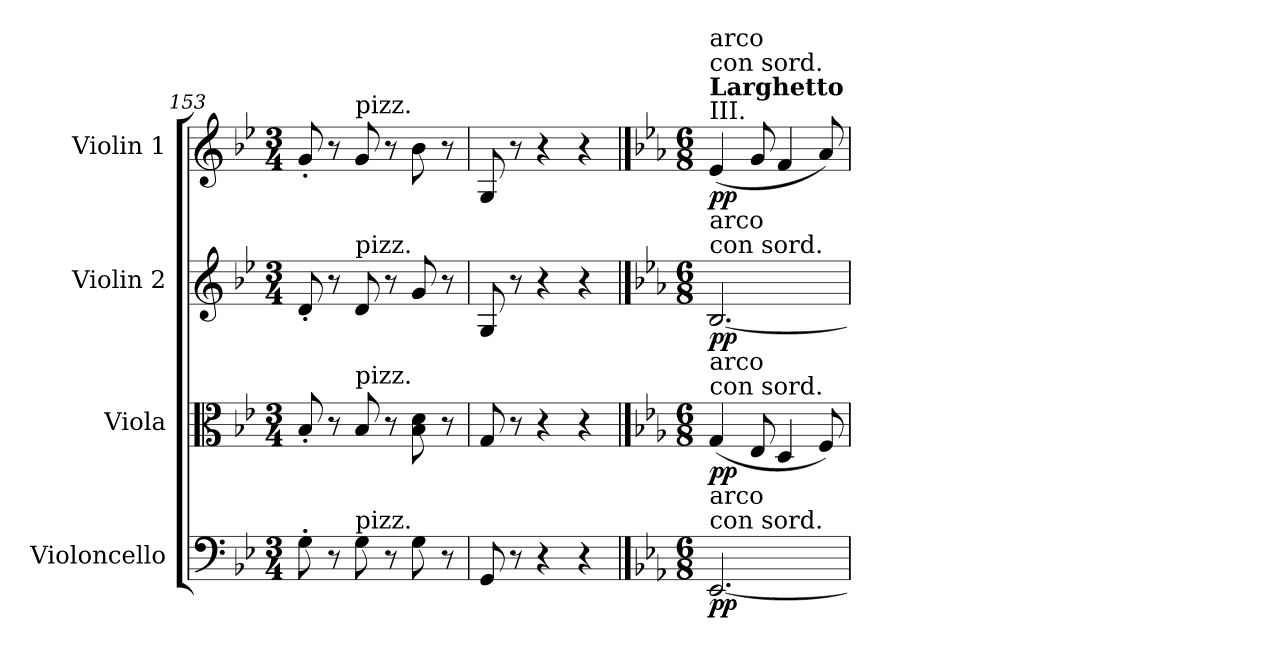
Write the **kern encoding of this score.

**kern	**dynam	**kern	**dynam	**kern	**dynam	**kern	**dynam
*part4	*part4	*part3	*part3	*part2	*part2	*part1	*part1
*staff4	*staff4	*staff3	*staff3	*staff2	*staff2	*staff1	*staff1
*I"Violoncello	*	*I"Viola	*	*I"Violin 2	*	*I"Violin 1	*
*I'Vc	*	*I'Vla	*	*I'Vln	*	*I'Vln	*
*clefF4	*	*clefC3	*	*clefG2	*	*clefG2	*
*k[b-e-]	*	*k[b-e-]	*	*k[b-e-]	*	*k[b-e-]	*
*M3/4	*	*M3/4	*	*M3/4	*	*M3/4	*
=153	=153	=153	=153	=153	=153	=153	=153
8G'\	.	8B-'/	.	8d'/	.	8g'/	.
8r	.	8r	.	8r	.	8r	.
!	!	!	!	!	!	!LO:TX:a:t=pizz.	!
!	!	!	!	!LO:TX:a:t=pizz.	!	!	!
!	!	!LO:TX:a:t=pizz.	!	!	!	!	!
!LO:TX:a:t=pizz.	!	!	!	!	!	!	!
8G\	.	8B-/	.	8d/	.	8g/	.
8r	.	8r	.	8r	.	8r	.
8G\	.	8B-\ 8d\	.	8g/	.	8b-\	.
8r	.	8r	.	8r	.	8r	.
=154	=154	=154	=154	=154	=154	=154	=154
8GG/	.	8G/	.	8G/	.	8G/	.
8r	.	8r	.	8r	.	8r	.
4r	.	4r	.	4r	.	4r	.
4r	.	4r	.	4r	.	4r	.
!!LO:PB:g=z
==1	==1	==1	==1	==1	==1	==1	==1
*k[b-e-a-]	*	*k[b-e-a-]	*	*k[b-e-a-]	*	*k[b-e-a-]	*
*M6/8	*	*M6/8	*	*M6/8	*	*M6/8	*
*	*	*	*	*	*	*MM60	*
!	!	!	!	!	!	!LO:TX:a:t=III.	!
!	!	!	!	!	!	!LO:TX:a:B:t=Larghetto	!
!	!	!	!	!	!	!LO:TX:a:t=con sord.	!
!	!	!	!	!	!	!LO:TX:a:t=arco	!
!	!	!	!	!LO:TX:a:t=con sord.	!	!	!
!	!	!	!	!LO:TX:a:t=arco	!	!	!
!	!	!LO:TX:a:t=con sord.	!	!	!	!	!
!	!	!LO:TX:a:t=arco	!	!	!	!	!
!LO:TX:a:t=con sord.	!	!	!	!	!	!	!
!LO:TX:a:t=arco	!	!	!	!	!	!	!
!	!LO:DY:b	!	!LO:DY:b	!	!LO:DY:b	!	!LO:DY:b
[2.EE-/	pp	(4G/	pp	[2.B-/	pp	(4e-/	pp
.	.	8E-/	.	.	.	8g/	.
.	.	4D/	.	.	.	4f/	.
.	.	8F/)	.	.	.	8a-/)	.
=	=	=	=	=	=	=	=
*-	*-	*-	*-	*-	*-	*-	*-
